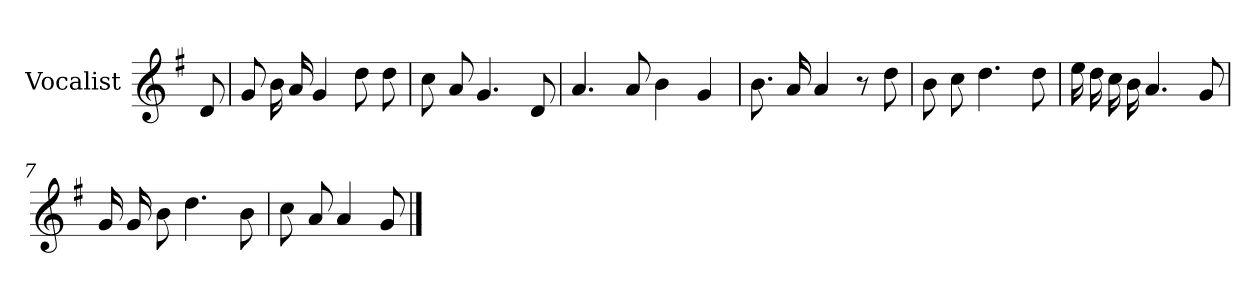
**kern
*part1
*staff1
*I"Vocalist
*k[f#]
*G:
=
8d
=1
8g
16b
16a
4g
8dd
8dd
=2
8cc
8a
4.g
8d
=3
4.a
8a
4b
4g
=4
8.b
16a
4a
8r
8dd
=5
8b
8cc
4.dd
8dd
=6
16ee
16dd
16cc
16b
4.a
8g
=7
16g
16g
8b
4.dd
8b
=8
8cc
8a
4a
8g
==
*-
